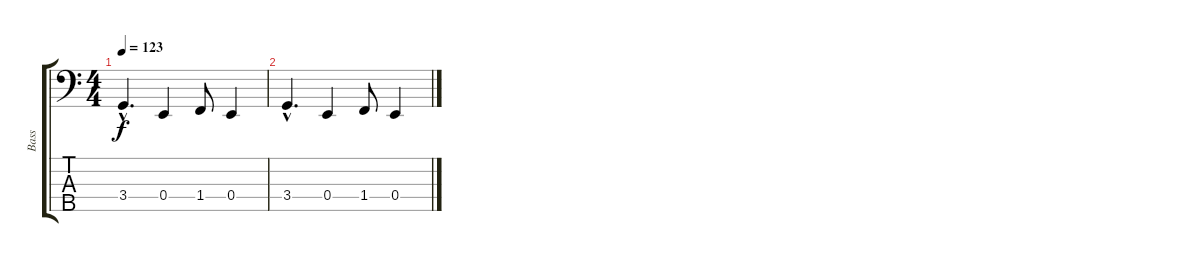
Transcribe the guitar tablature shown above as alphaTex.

\track ("Bass" "Bass") {instrument synthbass1}
\staff {score tabs}
\tuning (G2 D2 A1 E1 B0) {hide}
\ts (4 4)
\tempo 123
\clef f4
\ks c
3.4{hac}.4{d dy f} 0.4.4 1.4.8 0.4.4 |
3.4{hac}.4{d} 0.4.4 1.4.8 0.4.4
